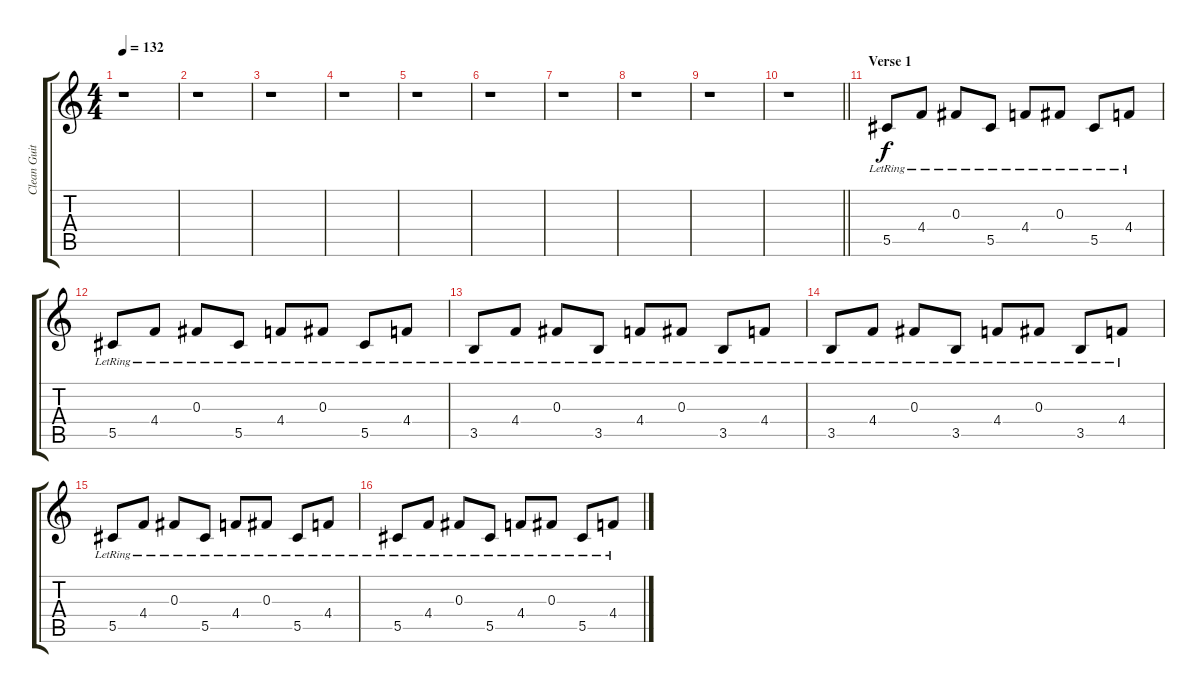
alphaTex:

\track ("Clean Guitar" "Clean Guit") {instrument electricguitarclean}
\staff {score tabs}
\tuning (Eb4 Bb3 Gb3 Db3 Ab2 Eb2) {hide}
\ts (4 4)
\section ("" "")
\tempo 132
\clef g2
\ks c
r.1{dy f} |
r.1 |
r.1 |
r.1 |
r.1 |
r.1 |
r.1 |
r.1 |
r.1 |
\barLineRight lightlight
r.1 |
\section ("" "Verse 1")
5.5{lr}.8 4.4{lr}.8 0.3{lr}.8 5.5{lr}.8 4.4{lr}.8 0.3{lr}.8 5.5{lr}.8 4.4{lr}.8 |
5.5{lr}.8 4.4{lr}.8 0.3{lr}.8 5.5{lr}.8 4.4{lr}.8 0.3{lr}.8 5.5{lr}.8 4.4{lr}.8 |
3.5{lr}.8 4.4{lr}.8 0.3{lr}.8 3.5{lr}.8 4.4{lr}.8 0.3{lr}.8 3.5{lr}.8 4.4{lr}.8 |
3.5{lr}.8 4.4{lr}.8 0.3{lr}.8 3.5{lr}.8 4.4{lr}.8 0.3{lr}.8 3.5{lr}.8 4.4{lr}.8 |
5.5{lr}.8 4.4{lr}.8 0.3{lr}.8 5.5{lr}.8 4.4{lr}.8 0.3{lr}.8 5.5{lr}.8 4.4{lr}.8 |
5.5{lr}.8 4.4{lr}.8 0.3{lr}.8 5.5{lr}.8 4.4{lr}.8 0.3{lr}.8 5.5{lr}.8 4.4{lr}.8
